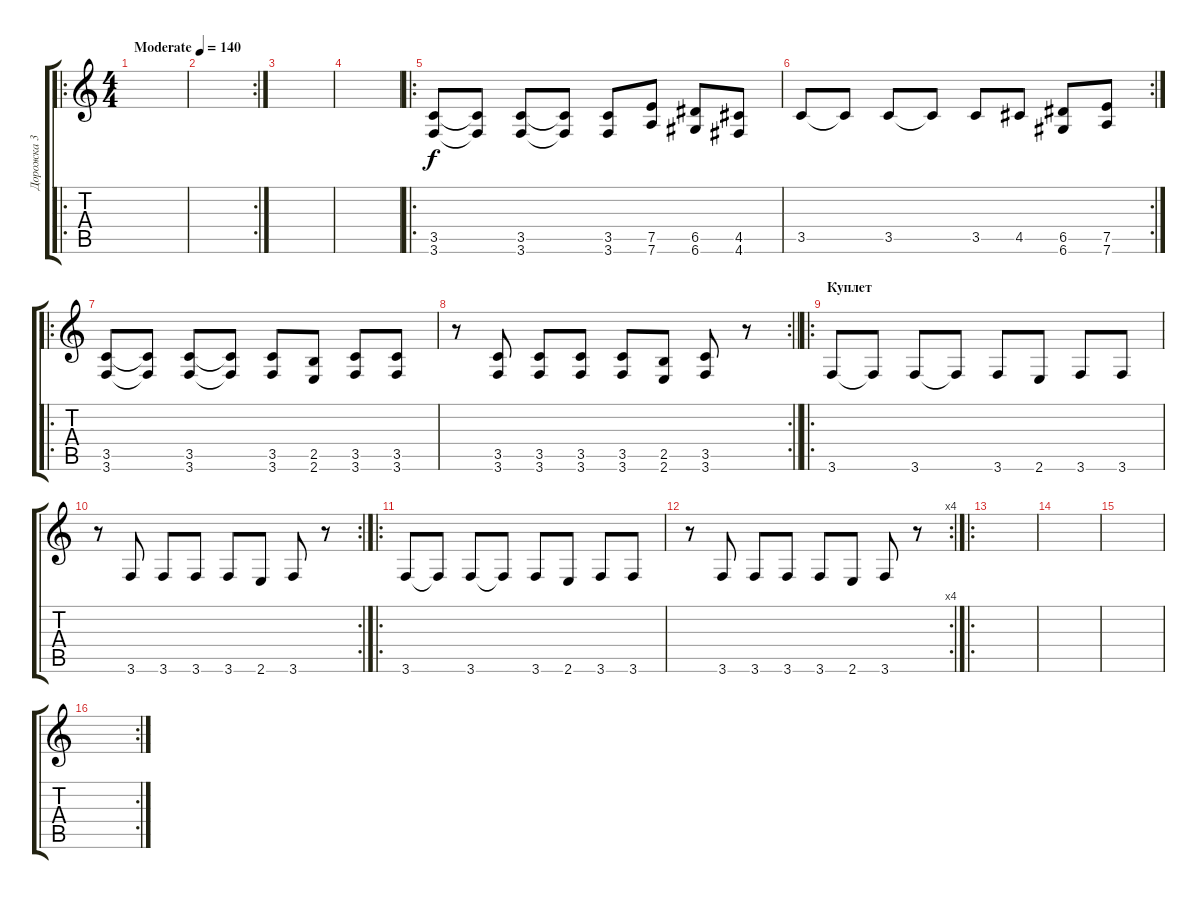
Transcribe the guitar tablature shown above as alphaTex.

\track ("Дорожка 3" "Дорожка 3") {instrument overdrivenguitar}
\staff {score tabs}
\tuning (E4 B3 G3 D3 A2 D2) {hide}
\ro
\ts (4 4)
\tempo (140 "Moderate")
\clef g2
\ks c
|
\rc 2
|
|
|
\ro
(3.5 3.6).8 (3.5{t} 3.6{t}).8 (3.5 3.6).8 (3.5{t} 3.6{t}).8 (3.5 3.6).8 (7.5 7.6).8 (6.5 6.6).8 (4.5 4.6).8 |
\rc 2
3.5.8 3.5{t}.8 3.5.8 3.5{t}.8 3.5.8 4.5.8 (6.5 6.6).8 (7.5 7.6).8 |
\ro
(3.5 3.6).8 (3.5{t} 3.6{t}).8 (3.5 3.6).8 (3.5{t} 3.6{t}).8 (3.5 3.6).8 (2.5 2.6).8 (3.5 3.6).8 (3.5 3.6).8 |
\rc 2
\barLineRight lightlight
r.8 (3.5 3.6).8 (3.5 3.6).8 (3.5 3.6).8 (3.5 3.6).8 (2.5 2.6).8 (3.5 3.6).8 r.8 |
\ro
\section ("" "Куплет")
3.6.8 3.6{t}.8 3.6.8 3.6{t}.8 3.6.8 2.6.8 3.6.8 3.6.8 |
\rc 2
r.8 3.6.8 3.6.8 3.6.8 3.6.8 2.6.8 3.6.8 r.8 |
\ro
3.6.8 3.6{t}.8 3.6.8 3.6{t}.8 3.6.8 2.6.8 3.6.8 3.6.8 |
\rc 4
r.8 3.6.8 3.6.8 3.6.8 3.6.8 2.6.8 3.6.8 r.8 |
\ro
|
|
|
\rc 2
